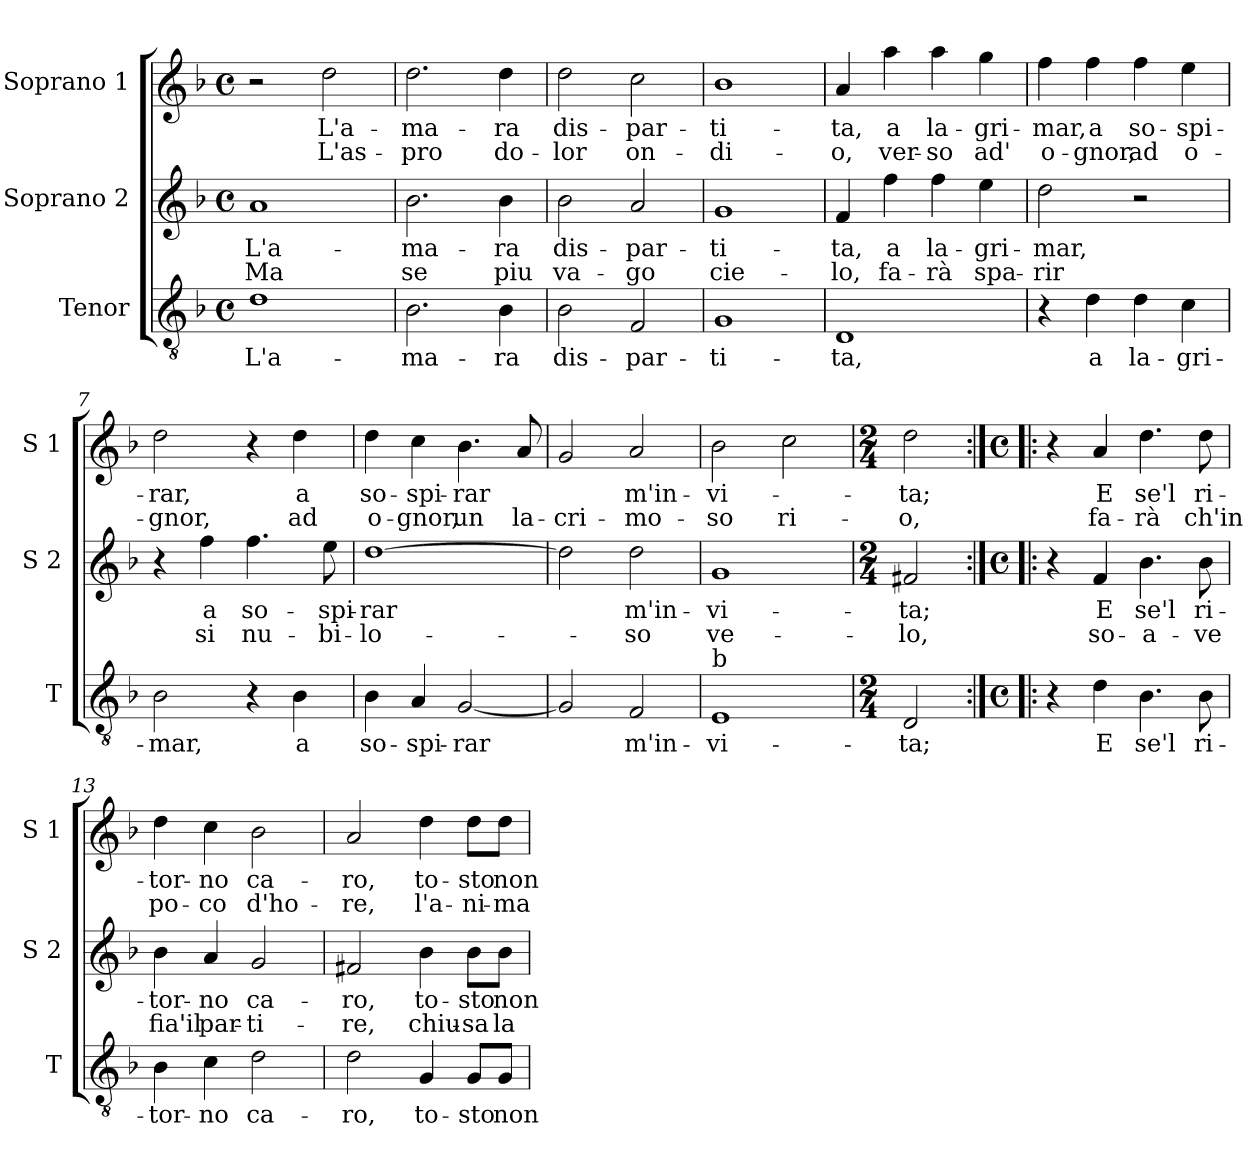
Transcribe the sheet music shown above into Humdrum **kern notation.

**kern	**text	**kern	**text	**text	**kern	**text	**text
*part3	*part3	*part2	*part2	*part2	*part1	*part1	*part1
*staff3	*staff3	*staff2	*staff2	*staff2	*staff1	*staff1	*staff1
*I"Tenor	*	*I"Soprano 2	*	*	*I"Soprano 1	*	*
*I'T	*	*I'S 2	*	*	*I'S 1	*	*
*clefGv2	*	*clefG2	*	*	*clefG2	*	*
*k[b-]	*	*k[b-]	*	*	*k[b-]	*	*
*F:	*	*F:	*	*	*F:	*	*
*M4/4	*	*M4/4	*	*	*M4/4	*	*
*met(c)	*	*met(c)	*	*	*met(c)	*	*
=1	=1	=1	=1	=1	=1	=1	=1
!	!LO:LY:b	!	!LO:LY:b	!LO:LY:b	!	!	!
1d	L'a-	1a	L'a-	Ma	2r	.	.
!	!	!	!	!	!	!LO:LY:b	!LO:LY:b
.	.	.	.	.	2dd\	L'a-	L'as-
=2	=2	=2	=2	=2	=2	=2	=2
!	!LO:LY:b	!	!LO:LY:b	!LO:LY:b	!	!LO:LY:b	!LO:LY:b
2.B-\	-ma-	2.b-\	-ma-	se	2.dd\	-ma-	-pro
!	!LO:LY:b	!	!LO:LY:b	!LO:LY:b	!	!LO:LY:b	!LO:LY:b
4B-\	-ra	4b-\	-ra	piu	4dd\	-ra	do-
=3	=3	=3	=3	=3	=3	=3	=3
!	!LO:LY:b	!	!LO:LY:b	!LO:LY:b	!	!LO:LY:b	!LO:LY:b
2B-\	dis-	2b-\	dis-	va-	2dd\	dis-	-lor
!	!LO:LY:b	!	!LO:LY:b	!LO:LY:b	!	!LO:LY:b	!LO:LY:b
2F/	-par-	2a/	-par-	-go	2cc\	-par-	on-
=4	=4	=4	=4	=4	=4	=4	=4
!	!LO:LY:b	!	!LO:LY:b	!LO:LY:b	!	!LO:LY:b	!LO:LY:b
1G	-ti-	1g	-ti-	cie-	1b-	-ti-	-di-
=5	=5	=5	=5	=5	=5	=5	=5
!	!LO:LY:b	!	!LO:LY:b	!LO:LY:b	!	!LO:LY:b	!LO:LY:b
1D	-ta,	4f/	-ta,	-lo,	4a/	-ta,	-o,
!	!	!	!LO:LY:b	!LO:LY:b	!	!LO:LY:b	!LO:LY:b
.	.	4ff\	a	fa-	4aa\	a	ver-
!	!	!	!LO:LY:b	!LO:LY:b	!	!LO:LY:b	!LO:LY:b
.	.	4ff\	la-	-rà	4aa\	la-	-so
!	!	!	!LO:LY:b	!LO:LY:b	!	!LO:LY:b	!LO:LY:b
.	.	4ee\	-gri-	spa-	4gg\	-gri-	ad'
!!LO:LB:g=z
=6	=6	=6	=6	=6	=6	=6	=6
!	!	!	!LO:LY:b	!LO:LY:b	!	!LO:LY:b	!LO:LY:b
4r	.	2dd\	-mar,	-rir	4ff\	-mar,	o-
!	!LO:LY:b	!	!	!	!	!LO:LY:b	!LO:LY:b
4d\	a	.	.	.	4ff\	a	-gnor,
!	!LO:LY:b	!	!	!	!	!LO:LY:b	!LO:LY:b
4d\	la-	2r	.	.	4ff\	so-	ad
!	!LO:LY:b	!	!	!	!	!LO:LY:b	!LO:LY:b
4c\	-gri-	.	.	.	4ee\	-spi-	o-
=7	=7	=7	=7	=7	=7	=7	=7
!	!LO:LY:b	!	!	!	!	!LO:LY:b	!LO:LY:b
2B-\	-mar,	4r	.	.	2dd\	-rar,	-gnor,
!	!	!	!LO:LY:b	!LO:LY:b	!	!	!
.	.	4ff\	a	si	.	.	.
!	!	!	!LO:LY:b	!LO:LY:b	!	!	!
4r	.	4.ff\	so-	nu-	4r	.	.
!	!LO:LY:b	!	!	!	!	!LO:LY:b	!LO:LY:b
4B-\	a	.	.	.	4dd\	a	ad
!	!	!	!LO:LY:b	!LO:LY:b	!	!	!
.	.	8ee\	-spi-	-bi-	.	.	.
=8	=8	=8	=8	=8	=8	=8	=8
!	!LO:LY:b	!	!LO:LY:b	!LO:LY:b	!	!LO:LY:b	!LO:LY:b
4B-\	so-	[1dd	-rar	-lo-	4dd\	so-	o-
!	!LO:LY:b	!	!	!	!	!LO:LY:b	!LO:LY:b
4A/	-spi-	.	.	.	4cc\	-spi-	-gnor,
!	!LO:LY:b	!	!	!	!	!LO:LY:b	!LO:LY:b
[2G/	-rar	.	.	.	4.b-\	-rar	un
!	!	!	!	!	!	!	!LO:LY:b
.	.	.	.	.	8a/	.	la-
=9	=9	=9	=9	=9	=9	=9	=9
!	!	!	!	!	!	!	!LO:LY:b
2G/]	.	2dd\]	.	.	2g/	.	-cri-
!	!LO:LY:b	!	!LO:LY:b	!LO:LY:b	!	!LO:LY:b	!LO:LY:b
2F/	m'in-	2dd\	m'in-	-so	2a/	m'in-	-mo-
=10	=10	=10	=10	=10	=10	=10	=10
!LO:TX:a:t=b	!	!	!	!	!	!	!
!	!LO:LY:b	!	!LO:LY:b	!LO:LY:b	!	!LO:LY:b	!LO:LY:b
1E	-vi-	1g	-vi-	ve-	2b-\	-vi-	-so
!	!	!	!	!	!	!	!LO:LY:b
.	.	.	.	.	2cc\	.	ri-
!!LO:LB:g=z
=11	=11	=11	=11	=11	=11	=11	=11
*M2/4	*	*M2/4	*	*	*M2/4	*	*
!	!LO:LY:b	!	!LO:LY:b	!LO:LY:b	!	!LO:LY:b	!LO:LY:b
2D/	-ta;	2f#X/	-ta;	-lo,	2dd\	-ta;	-o,
=12:|!|:	=12:|!|:	=12:|!|:	=12:|!|:	=12:|!|:	=12:|!|:	=12:|!|:	=12:|!|:
*M4/4	*	*M4/4	*	*	*M4/4	*	*
*met(c)	*	*met(c)	*	*	*met(c)	*	*
4r	.	4r	.	.	4r	.	.
!	!LO:LY:b	!	!LO:LY:b	!LO:LY:b	!	!LO:LY:b	!LO:LY:b
4d\	E	4f/	E	so-	4a/	E	fa-
!	!LO:LY:b	!	!LO:LY:b	!LO:LY:b	!	!LO:LY:b	!LO:LY:b
4.B-\	se'l	4.b-\	se'l	-a-	4.dd\	se'l	-rà
!	!LO:LY:b	!	!LO:LY:b	!LO:LY:b	!	!LO:LY:b	!LO:LY:b
8B-\	ri-	8b-\	ri-	-ve	8dd\	ri-	ch'in
=13	=13	=13	=13	=13	=13	=13	=13
!	!LO:LY:b	!	!LO:LY:b	!LO:LY:b	!	!LO:LY:b	!LO:LY:b
4B-\	-tor-	4b-\	-tor-	fia'il	4dd\	-tor-	po-
!	!LO:LY:b	!	!LO:LY:b	!LO:LY:b	!	!LO:LY:b	!LO:LY:b
4c\	-no	4a/	-no	par-	4cc\	-no	-co
!	!LO:LY:b	!	!LO:LY:b	!LO:LY:b	!	!LO:LY:b	!LO:LY:b
2d\	ca-	2g/	ca-	-ti-	2b-\	ca-	d'ho-
=14	=14	=14	=14	=14	=14	=14	=14
!	!LO:LY:b	!	!LO:LY:b	!LO:LY:b	!	!LO:LY:b	!LO:LY:b
2d\	-ro,	2f#X/	-ro,	-re,	2a/	-ro,	-re,
!	!LO:LY:b	!	!LO:LY:b	!LO:LY:b	!	!LO:LY:b	!LO:LY:b
4G/	to-	4b-\	to-	chiu-	4dd\	to-	l'a-
!	!LO:LY:b	!	!LO:LY:b	!LO:LY:b	!	!LO:LY:b	!LO:LY:b
8G/L	-sto	8b-\L	-sto	-sa	8dd\L	-sto	-ni-
!	!LO:LY:b	!	!LO:LY:b	!LO:LY:b	!	!LO:LY:b	!LO:LY:b
8G/J	non	8b-\J	non	la	8dd\J	non	-ma
=	=	=	=	=	=	=	=
*-	*-	*-	*-	*-	*-	*-	*-
